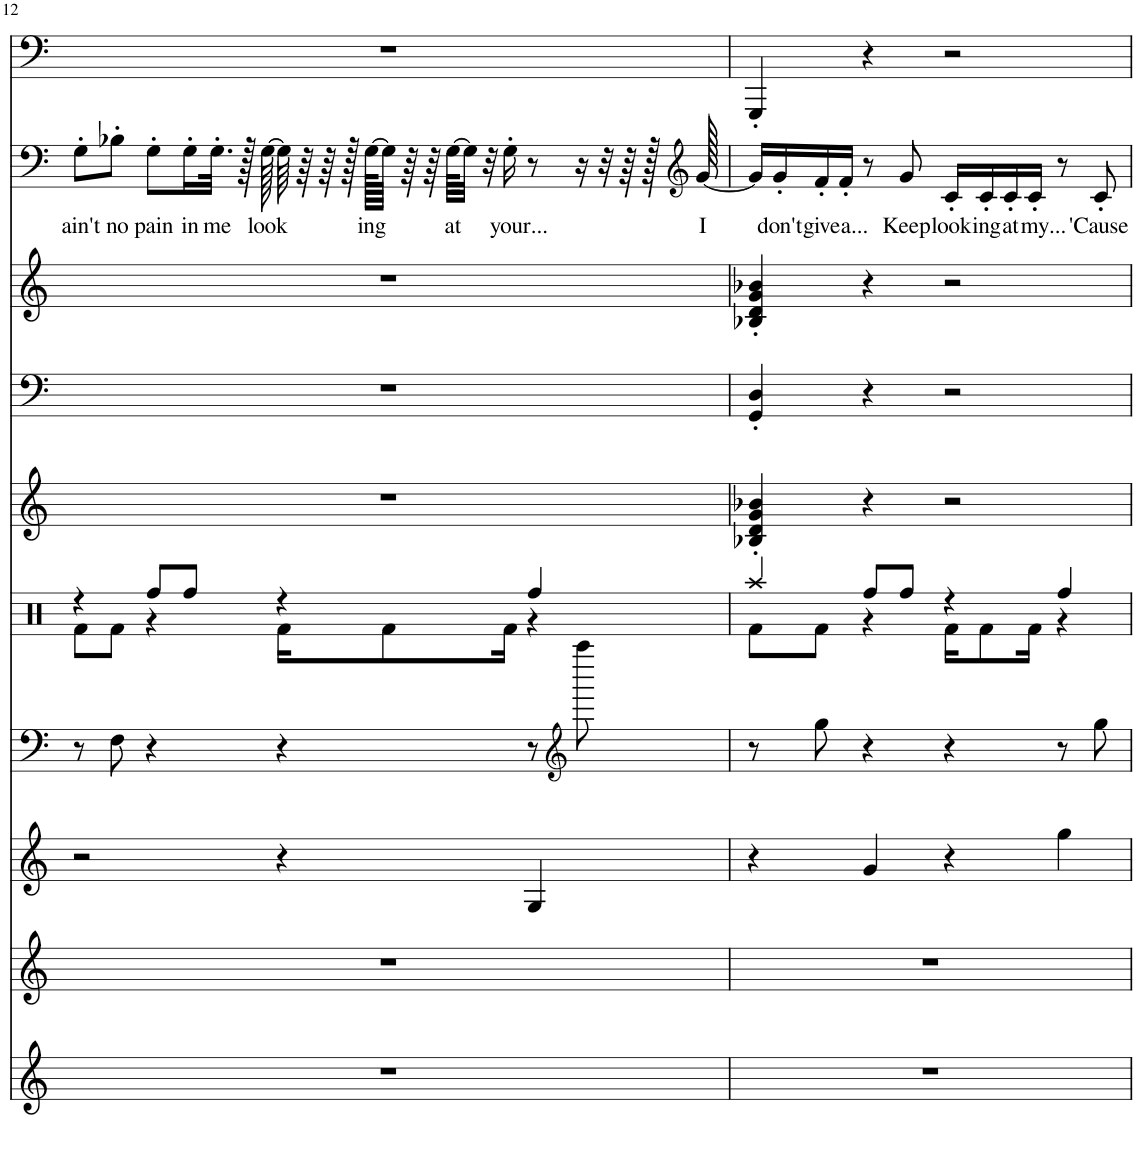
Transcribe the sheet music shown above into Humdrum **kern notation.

**kern	**kern	**kern	**kern	**kern	**kern	**kern	**kern	**kern	**text	**kern
*part10	*part9	*part8	*part7	*part6	*part5	*part4	*part3	*part2	*part2	*part1
*staff10	*staff9	*staff8	*staff7	*staff6	*staff5	*staff4	*staff3	*staff2	*staff2	*staff1
*I"Strings 1	*I"Choir Aahs	*I"Square Wave	*I"Synth Drum	*I"Percussion	*I"Orchestra Hit	*I"Strings 1	*I"Strings 1	*I"Calliope	*	*I"Synth Bass 2, Beep
*I'Str	*I'Ch	*	*	*	*	*I'Str	*I'Str	*	*	*
!!LO:PB:g=z
*clefG2	*clefG2	*clefG2	*clefF4	*clefX	*clefG2	*clefF4	*clefG2	*clefF4	*	*clefF4
*k[]	*k[]	*k[]	*k[]	*k[]	*k[]	*k[]	*k[]	*k[]	*	*k[]
*M4/4	*M4/4	*M4/4	*M4/4	*M4/4	*M4/4	*M4/4	*M4/4	*M4/4	*	*M4/4
=12	=12	=12	=12	=12	=12	=12	=12	=12	=12	=12
*	*	*	*	*^	*	*	*	*	*	*
!	!	!	!	!	!	!	!	!	!	!LO:LY:b	!
1r	1r	2r	8r	4r	8Rf\L	1r	1r	1r	8G'\L	ain't	1r
!	!	!	!	!	!	!	!	!	!	!LO:LY:b	!
.	.	.	8F\	.	8Rf\J	.	.	.	8B-X'\J	no	.
!	!	!	!	!	!	!	!	!	!	!LO:LY:b	!
.	.	.	4r	8Rff/L	4r	.	.	.	8G'\L	pain	.
!	!	!	!	!	!	!	!	!	!	!LO:LY:b	!
.	.	.	.	8Rff/J	.	.	.	.	16G'\L	in	.
!	!	!	!	!	!	!	!	!	!	!LO:LY:b	!
.	.	.	.	.	.	.	.	.	32.G'\JJk	me	.
.	.	.	.	.	.	.	.	.	128r	.	.
!	!	!	!	!	!	!	!	!	!	!LO:LY:b	!
.	.	.	.	.	.	.	.	.	[128G\	look	.
.	.	4r	4r	4r	16Rf\KL	.	.	.	64G\]	.	.
.	.	.	.	.	.	.	.	.	64r	.	.
.	.	.	.	.	.	.	.	.	64r	.	.
.	.	.	.	.	.	.	.	.	128r	.	.
!	!	!	!	!	!	!	!	!	!	!LO:LY:b	!
.	.	.	.	.	.	.	.	.	[128G\KLLLL	ing	.
.	.	.	.	.	8Rf\	.	.	.	64G\JJJJ]	.	.
.	.	.	.	.	.	.	.	.	64r	.	.
.	.	.	.	.	.	.	.	.	64r	.	.
!	!	!	!	!	!	!	!	!	!	!LO:LY:b	!
.	.	.	.	.	.	.	.	.	[64G\KLLL	at	.
.	.	.	.	.	.	.	.	.	32G\JJJ]	.	.
.	.	.	.	.	.	.	.	.	32r	.	.
!	!	!	!	!	!	!	!	!	!	!LO:LY:b	!
.	.	.	.	.	16Rf\Jk	.	.	.	16G'\	your...	.
.	.	4G/	8r	4Rff/	4r	.	.	.	8r	.	.
*	*	*	*clefG2	*	*	*	*	*	*	*	*
.	.	.	8aaaa\	.	.	.	.	.	16r	.	.
.	.	.	.	.	.	.	.	.	32r	.	.
.	.	.	.	.	.	.	.	.	64r	.	.
.	.	.	.	.	.	.	.	.	128r	.	.
*	*	*	*	*	*	*	*	*	*clefG2	*	*
!	!	!	!	!	!	!	!	!	!	!LO:LY:b	!
.	.	.	.	.	.	.	.	.	[128g/	I	.
=13	=13	=13	=13	=13	=13	=13	=13	=13	=13	=13	=13
1r	1r	4r	8r	4Raa/	8Rf\L	4B-X/' 4d/' 4g/' 4b-X/'	4GG/' 4D/'	4B-X/' 4d/' 4g/' 4b-X/'	16g/LL]	.	4GGG'/
!	!	!	!	!	!	!	!	!	!	!LO:LY:b	!
.	.	.	.	.	.	.	.	.	16g'/	don't	.
!	!	!	!	!	!	!	!	!	!	!LO:LY:b	!
.	.	.	8gg\	.	8Rf\J	.	.	.	16f'/	give	.
!	!	!	!	!	!	!	!	!	!	!LO:LY:b	!
.	.	.	.	.	.	.	.	.	16f'/JJ	a...	.
.	.	4g/	4r	8Rff/L	4r	4r	4r	4r	8r	.	4r
!	!	!	!	!	!	!	!	!	!	!LO:LY:b	!
.	.	.	.	8Rff/J	.	.	.	.	8g/	Keep	.
!	!	!	!	!	!	!	!	!	!	!LO:LY:b	!
.	.	4r	4r	4r	16Rf\KL	2r	2r	2r	16c'/LL	look	2r
!	!	!	!	!	!	!	!	!	!	!LO:LY:b	!
.	.	.	.	.	8Rf\	.	.	.	16c'/	ing	.
!	!	!	!	!	!	!	!	!	!	!LO:LY:b	!
.	.	.	.	.	.	.	.	.	16c'/	at	.
!	!	!	!	!	!	!	!	!	!	!LO:LY:b	!
.	.	.	.	.	16Rf\Jk	.	.	.	16c'/JJ	my...	.
.	.	4gg\	8r	4Rff/	4r	.	.	.	8r	.	.
!	!	!	!	!	!	!	!	!	!	!LO:LY:b	!
.	.	.	8gg\	.	.	.	.	.	8c'/	'Cause	.
*	*	*	*	*v	*v	*	*	*	*	*	*
=	=	=	=	=	=	=	=	=	=	=
*-	*-	*-	*-	*-	*-	*-	*-	*-	*-	*-
